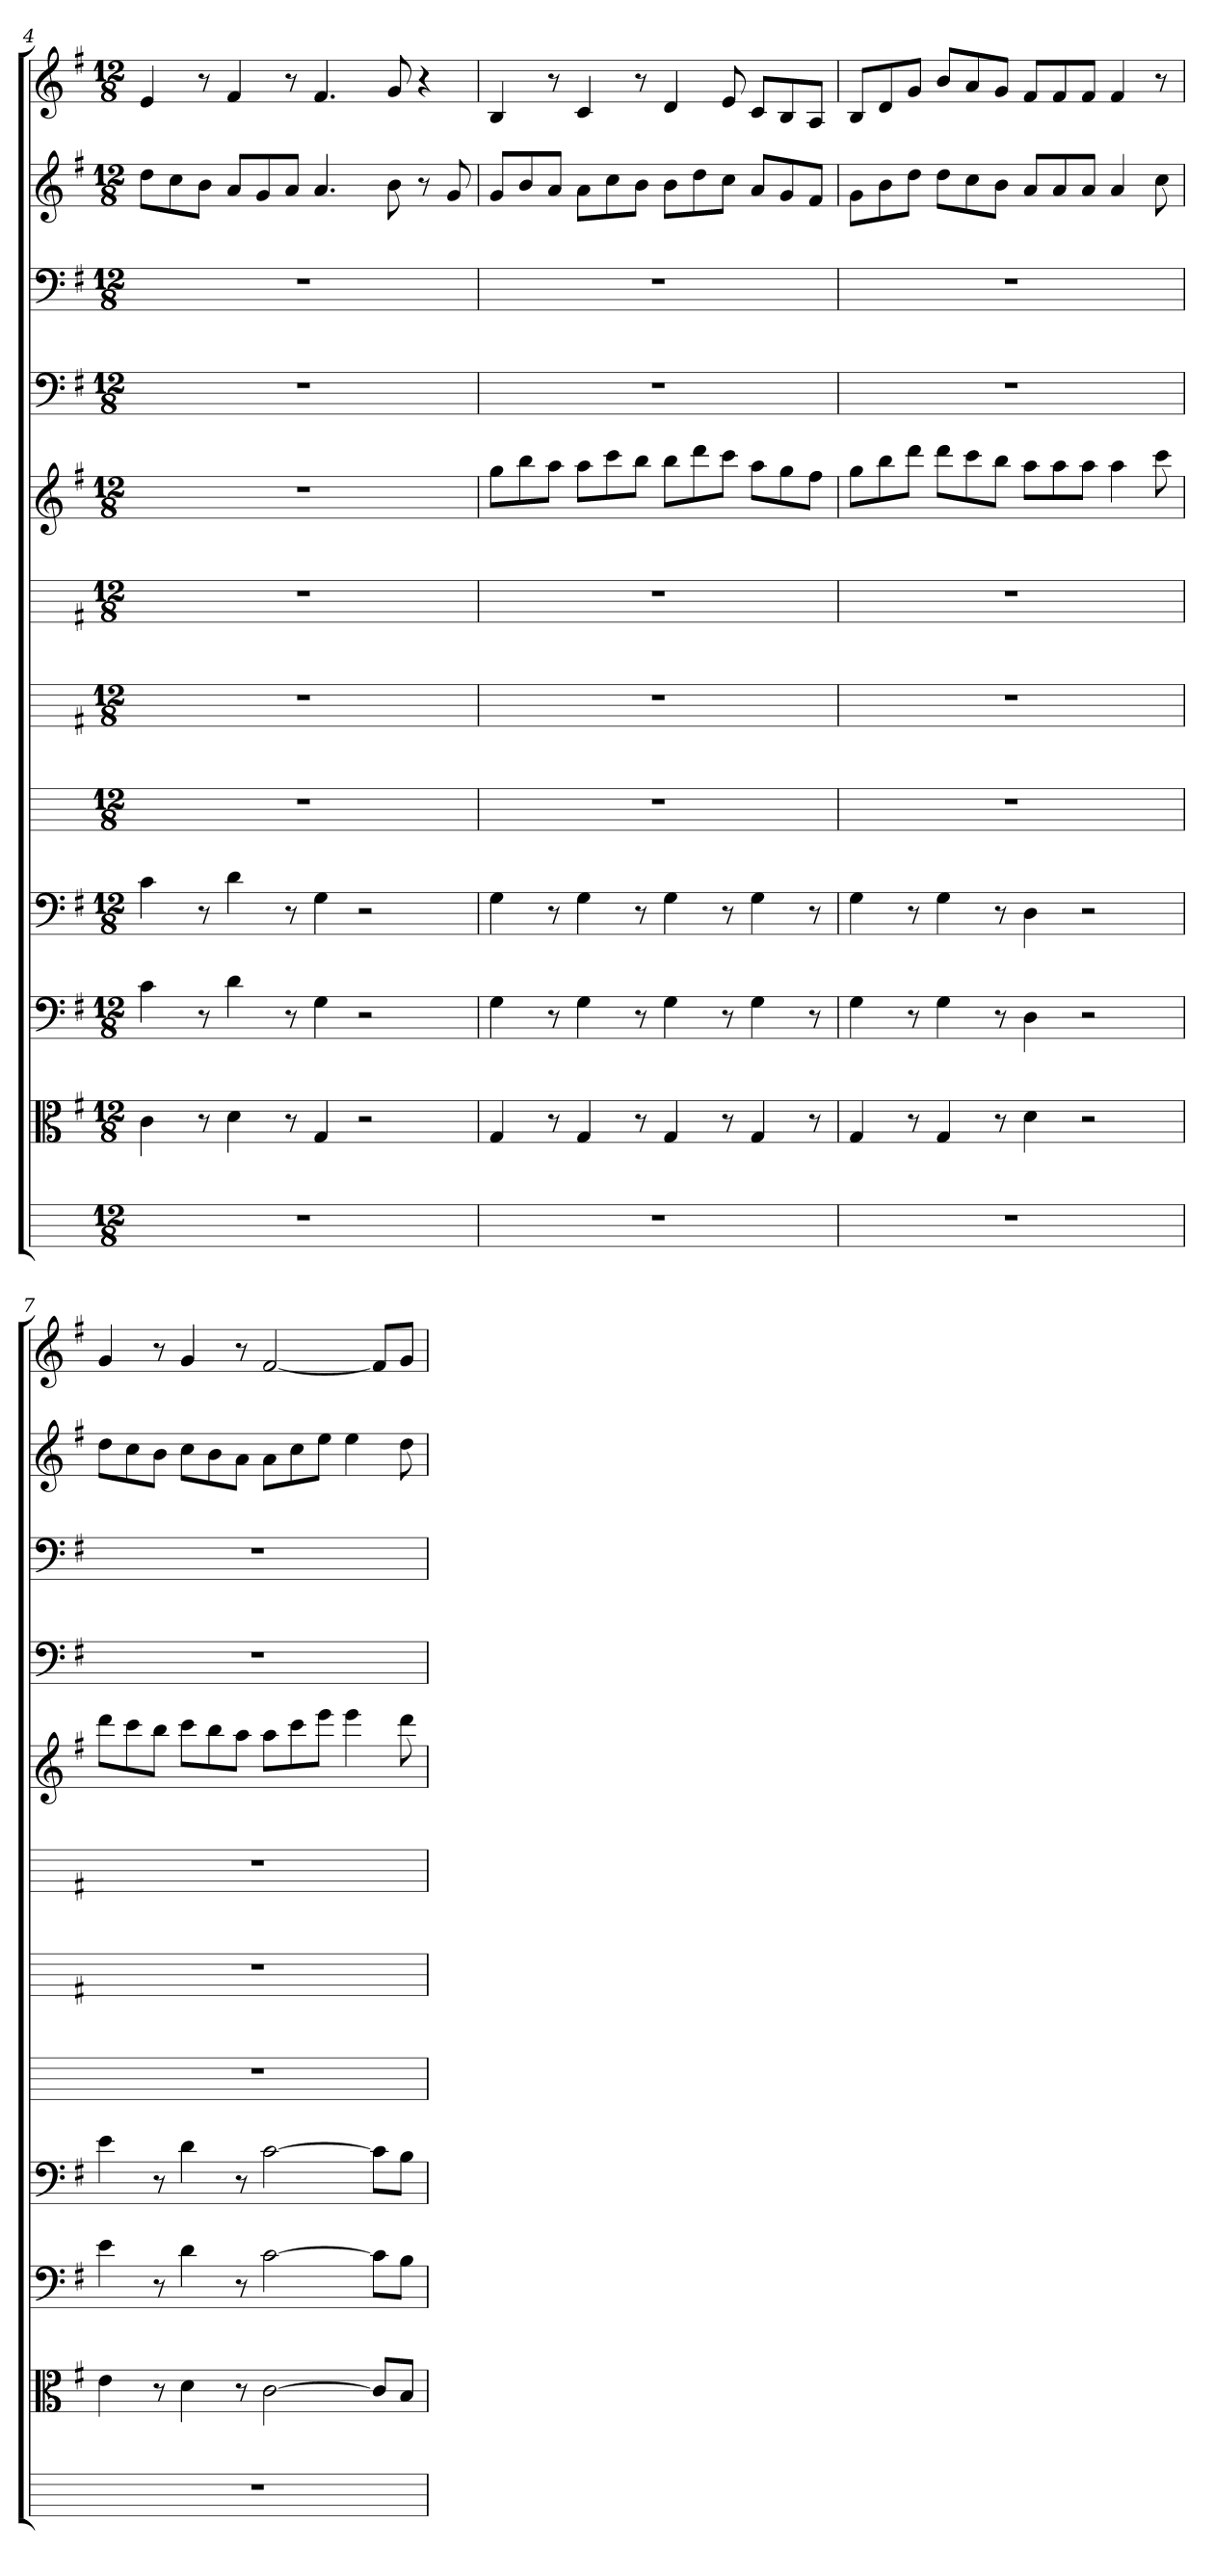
**kern	**kern	**kern	**kern	**kern	**kern	**kern	**kern	**kern	**kern	**kern	**kern
*part12	*part11	*part10	*part9	*part8	*part7	*part6	*part5	*part4	*part3	*part2	*part1
*staff12	*staff11	*staff10	*staff9	*staff8	*staff7	*staff6	*staff5	*staff4	*staff3	*staff2	*staff1
*	*clefC3	*clefF4	*clefF4	*	*	*	*	*clefF4	*clefF4	*	*
*k[]	*k[f#]	*k[f#]	*k[f#]	*k[]	*k[f#]	*k[f#]	*k[f#]	*k[f#]	*k[f#]	*k[f#]	*k[f#]
*M12/8	*M12/8	*M12/8	*M12/8	*M12/8	*M12/8	*M12/8	*M12/8	*M12/8	*M12/8	*M12/8	*M12/8
=4	=4	=4	=4	=4	=4	=4	=4	=4	=4	=4	=4
1.r	4c	4c	4c	1.r	1.r	1.r	1.r	1.r	1.r	8ddL	4e
.	.	.	.	.	.	.	.	.	.	8cc	.
.	8r	8r	8r	.	.	.	.	.	.	8bJ	8r
.	4d	4d	4d	.	.	.	.	.	.	8aL	4f#
.	.	.	.	.	.	.	.	.	.	8g	.
.	8r	8r	8r	.	.	.	.	.	.	8aJ	8r
.	4G	4G	4G	.	.	.	.	.	.	4.a	4.f#
.	2r	2r	2r	.	.	.	.	.	.	.	.
.	.	.	.	.	.	.	.	.	.	8b	8g
.	.	.	.	.	.	.	.	.	.	8r	4r
.	.	.	.	.	.	.	.	.	.	8g	.
=5	=5	=5	=5	=5	=5	=5	=5	=5	=5	=5	=5
1.r	4G	4G	4G	1.r	1.r	1.r	8ggL	1.r	1.r	8gL	4B
.	.	.	.	.	.	.	8bb	.	.	8b	.
.	8r	8r	8r	.	.	.	8aaJ	.	.	8aJ	8r
.	4G	4G	4G	.	.	.	8aaL	.	.	8aL	4c
.	.	.	.	.	.	.	8ccc	.	.	8cc	.
.	8r	8r	8r	.	.	.	8bbJ	.	.	8bJ	8r
.	4G	4G	4G	.	.	.	8bbL	.	.	8bL	4d
.	.	.	.	.	.	.	8ddd	.	.	8dd	.
.	8r	8r	8r	.	.	.	8cccJ	.	.	8ccJ	8e
.	4G	4G	4G	.	.	.	8aaL	.	.	8aL	8cL
.	.	.	.	.	.	.	8gg	.	.	8g	8B
.	8r	8r	8r	.	.	.	8ff#J	.	.	8f#J	8AJ
=6	=6	=6	=6	=6	=6	=6	=6	=6	=6	=6	=6
1.r	4G	4G	4G	1.r	1.r	1.r	8ggL	1.r	1.r	8gL	8BL
.	.	.	.	.	.	.	8bb	.	.	8b	8d
.	8r	8r	8r	.	.	.	8dddJ	.	.	8ddJ	8gJ
.	4G	4G	4G	.	.	.	8dddL	.	.	8ddL	8bL
.	.	.	.	.	.	.	8ccc	.	.	8cc	8a
.	8r	8r	8r	.	.	.	8bbJ	.	.	8bJ	8gJ
.	4d	4D	4D	.	.	.	8aaL	.	.	8aL	8f#L
.	.	.	.	.	.	.	8aa	.	.	8a	8f#
.	2r	2r	2r	.	.	.	8aaJ	.	.	8aJ	8f#J
.	.	.	.	.	.	.	4aa	.	.	4a	4f#
.	.	.	.	.	.	.	8ccc	.	.	8cc	8r
=7	=7	=7	=7	=7	=7	=7	=7	=7	=7	=7	=7
1.r	4e	4e	4e	1.r	1.r	1.r	8dddL	1.r	1.r	8ddL	4g
.	.	.	.	.	.	.	8ccc	.	.	8cc	.
.	8r	8r	8r	.	.	.	8bbJ	.	.	8bJ	8r
.	4d	4d	4d	.	.	.	8cccL	.	.	8ccL	4g
.	.	.	.	.	.	.	8bb	.	.	8b	.
.	8r	8r	8r	.	.	.	8aaJ	.	.	8aJ	8r
.	[2c	[2c	[2c	.	.	.	8aaL	.	.	8aL	[2f#
.	.	.	.	.	.	.	8ccc	.	.	8cc	.
.	.	.	.	.	.	.	8eeeJ	.	.	8eeJ	.
.	.	.	.	.	.	.	4eee	.	.	4ee	.
.	8c/L]	8c\L]	8c\L]	.	.	.	.	.	.	.	8f#L]
.	8B/J	8B\J	8B\J	.	.	.	8ddd	.	.	8dd	8gJ
=	=	=	=	=	=	=	=	=	=	=	=
*-	*-	*-	*-	*-	*-	*-	*-	*-	*-	*-	*-
